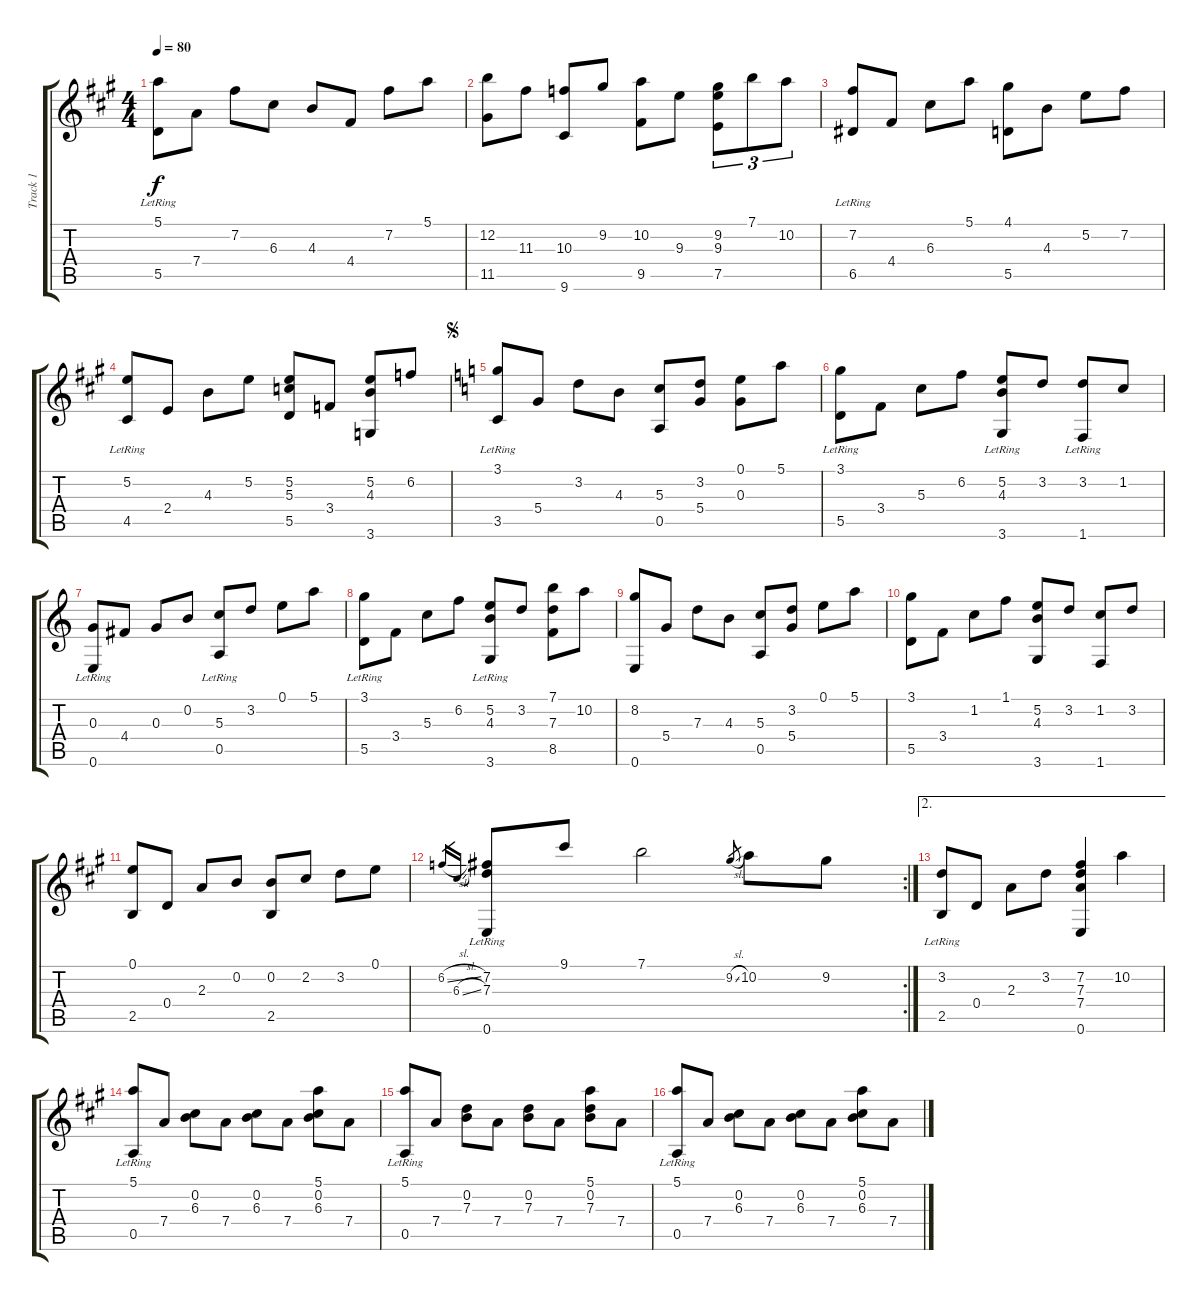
\track ("Track 1" "Track 1") {instrument electricguitarjazz}
\staff {score tabs}
\tuning (E4 B3 G3 D3 A2 E2) {hide}
\ts (4 4)
\tempo 80
\clef g2
\ks a
(5.1 5.5{lr}).8{dy f} 7.4.8 7.2.8 6.3.8 4.3.8 4.4.8 7.2.8 5.1.8 |
(12.2 11.5).8 11.3.8 (10.3 9.6).8 9.2.8 (10.2 9.5).8 9.3.8 (9.2 9.3 7.5).8{tu (3 2)} 7.1.8{tu (3 2)} 10.2.8{tu (3 2)} |
(7.2{lr} 6.5{lr}).8 4.4.8 6.3.8 5.1.8 (4.1 5.5).8 4.3.8 5.2.8 7.2.8 |
(5.2{lr} 4.5{lr}).8 2.4.8 4.3.8 5.2.8 (5.2 5.3 5.5).8 3.4.8 (5.2 4.3 3.6).8 6.2.8 |
\jump segno
\ks c
(3.1 3.5{lr}).8 5.4.8 3.2.8 4.3.8 (5.3 0.5).8 (3.2 5.4).8 (0.1 0.3).8 5.1.8 |
(3.1 5.5{lr}).8 3.4.8 5.3.8 6.2.8 (5.2 4.3 3.6{lr}).8 3.2.8 (3.2 1.6{lr}).8 1.2.8 |
(0.3{lr} 0.6{lr}).8 4.4.8 0.3.8 0.2.8 (5.3 0.5{lr}).8 3.2.8 0.1.8 5.1.8 |
(3.1{lr} 5.5{lr}).8 3.4.8 5.3.8 6.2.8 (5.2 4.3 3.6{lr}).8 3.2.8 (7.1 7.3 8.5).8 10.2.8 |
(8.2 0.6).8 5.4.8 7.3.8 4.3.8 (5.3 0.5).8 (3.2 5.4).8 0.1.8 5.1.8 |
(3.1 5.5).8 3.4.8 1.2.8 1.1.8 (5.2 4.3 3.6).8 3.2.8 (1.2 1.6).8 3.2.8 |
\ks a
(0.1 2.5).8 0.4.8 2.3.8 0.2.8 (0.2 2.5).8 2.2.8 3.2.8 0.1.8 |
\rc 2
6.2{sl}.16{gr} 6.3{sl}.16{gr} (7.2 7.3 0.6{lr}).8 9.1.8 7.1.2 9.2{sl}.8{gr} 10.2.8 9.2.8 |
\ae 2
(3.2{lr} 2.5{lr}).8 0.4.8 2.3.8 3.2.8 (7.2 7.3 7.4 0.6).4 10.2.4 |
(5.1{lr} 0.5{lr}).8 7.4.8 (0.2 6.3).8 7.4.8 (0.2 6.3).8 7.4.8 (5.1 0.2 6.3).8 7.4.8 |
(5.1{lr} 0.5).8 7.4.8 (0.2 7.3).8 7.4.8 (0.2 7.3).8 7.4.8 (5.1 0.2 7.3).8 7.4.8 |
(5.1{lr} 0.5{lr}).8 7.4.8 (0.2 6.3).8 7.4.8 (0.2 6.3).8 7.4.8 (5.1 0.2 6.3).8 7.4.8
